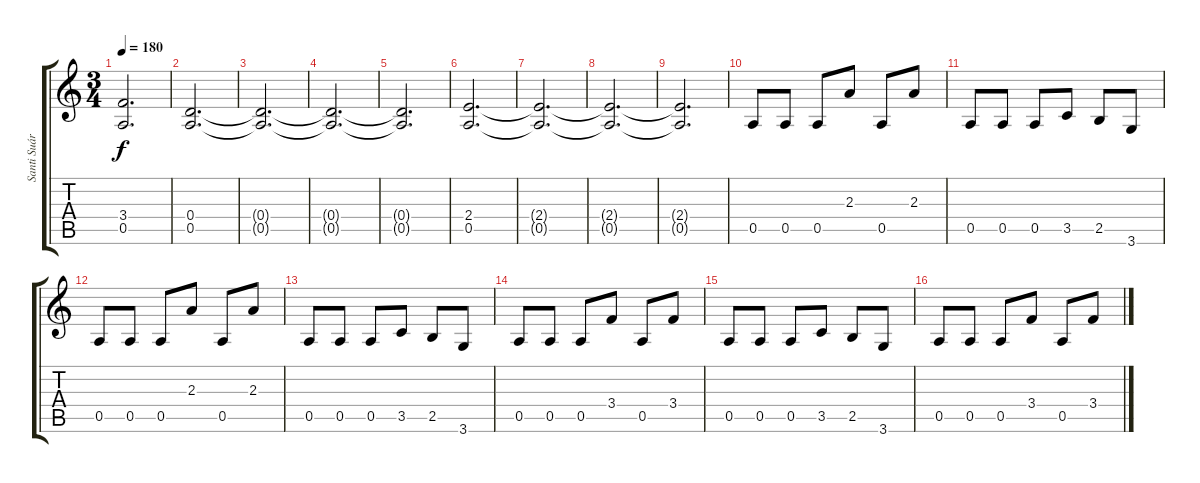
\track ("Santi Suárez" "Santi Suár") {instrument acousticguitarsteel}
\staff {score tabs}
\tuning (E4 B3 G3 D3 A2 E2) {hide}
\ts (3 4)
\tempo 180
\clef g2
\ks c
(3.4{t} 0.5{t}).2{d dy f} |
(0.4 0.5).2{d} |
(0.4{t} 0.5{t}).2{d} |
(0.4{t} 0.5{t}).2{d} |
(0.4{t} 0.5{t}).2{d} |
(2.4 0.5).2{d} |
(2.4{t} 0.5{t}).2{d} |
(2.4{t} 0.5{t}).2{d} |
(2.4{t} 0.5{t}).2{d} |
0.5.8 0.5.8 0.5.8 2.3.8 0.5.8 2.3.8 |
0.5.8 0.5.8 0.5.8 3.5.8 2.5.8 3.6.8 |
0.5.8 0.5.8 0.5.8 2.3.8 0.5.8 2.3.8 |
0.5.8 0.5.8 0.5.8 3.5.8 2.5.8 3.6.8 |
0.5.8 0.5.8 0.5.8 3.4.8 0.5.8 3.4.8 |
0.5.8 0.5.8 0.5.8 3.5.8 2.5.8 3.6.8 |
0.5.8 0.5.8 0.5.8 3.4.8 0.5.8 3.4.8
